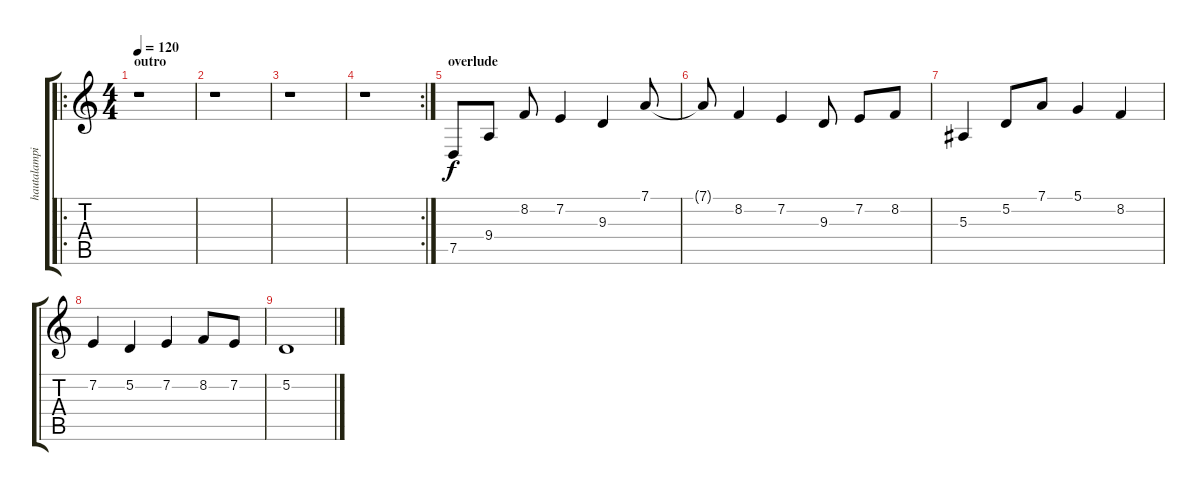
\track ("hautalampi" "hautalampi") {instrument acousticgrandpiano}
\staff {score tabs}
\tuning (D4 A3 F3 C3 G2 D2) {hide}
\ro
\ts (4 4)
\section ("" "outro")
\tempo 120
\clef g2
\ks c
r.1{dy f} |
r.1 |
r.1 |
\rc 2
r.1 |
\section ("" "overlude")
7.5.8 9.4.8 8.2.8 7.2.4 9.3.4 7.1.8 |
7.1{t}.8 8.2.4 7.2.4 9.3.8 7.2.8 8.2.8 |
5.3.4 5.2.8 7.1.8 5.1.4 8.2.4 |
7.2.4 5.2.4 7.2.4 8.2.8 7.2.8 |
5.2.1
